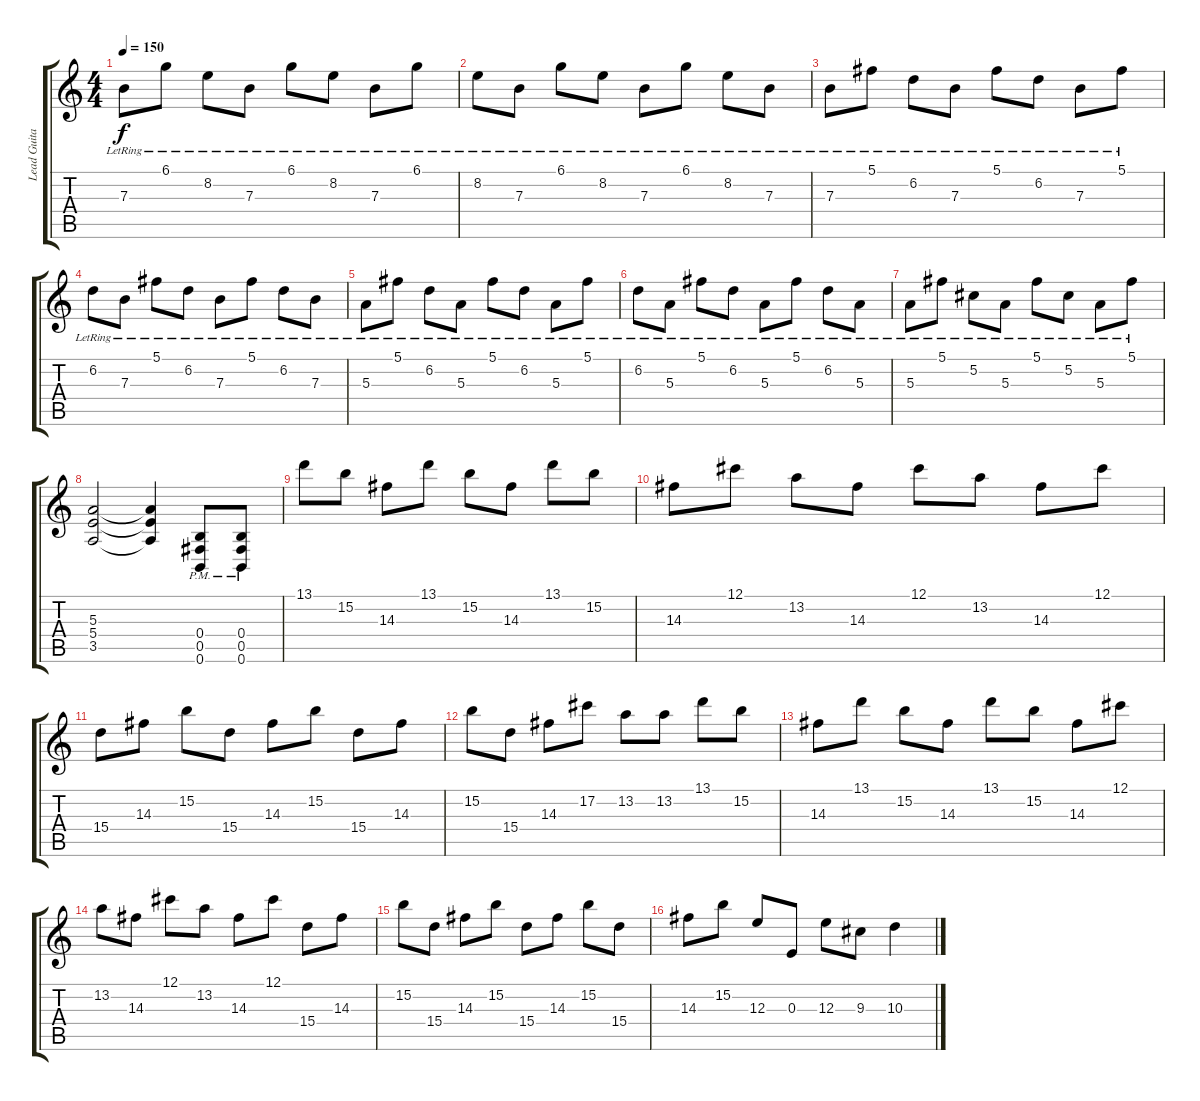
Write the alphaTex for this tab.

\track ("Lead Guitar" "Lead Guita") {instrument distortionguitar}
\staff {score tabs}
\tuning (Db4 Ab3 E3 B2 Gb2 B1) {hide}
\ts (4 4)
\tempo 150
\clef g2
\ks c
7.3{lr}.8{dy f} 6.1{lr}.8 8.2{lr}.8 7.3{lr}.8 6.1{lr}.8 8.2{lr}.8 7.3{lr}.8 6.1{lr}.8 |
8.2{lr}.8 7.3{lr}.8 6.1{lr}.8 8.2{lr}.8 7.3{lr}.8 6.1{lr}.8 8.2{lr}.8 7.3{lr}.8 |
7.3{lr}.8 5.1{lr}.8 6.2{lr}.8 7.3{lr}.8 5.1{lr}.8 6.2{lr}.8 7.3{lr}.8 5.1{lr}.8 |
6.2{lr}.8 7.3{lr}.8 5.1{lr}.8 6.2{lr}.8 7.3{lr}.8 5.1{lr}.8 6.2{lr}.8 7.3{lr}.8 |
5.3{lr}.8 5.1{lr}.8 6.2{lr}.8 5.3{lr}.8 5.1{lr}.8 6.2{lr}.8 5.3{lr}.8 5.1{lr}.8 |
6.2{lr}.8 5.3{lr}.8 5.1{lr}.8 6.2{lr}.8 5.3{lr}.8 5.1{lr}.8 6.2{lr}.8 5.3{lr}.8 |
5.3{lr}.8 5.1{lr}.8 5.2{lr}.8 5.3{lr}.8 5.1{lr}.8 5.2{lr}.8 5.3{lr}.8 5.1{lr}.8 |
(5.3 5.4 3.5).2{instrument distortionguitar} (5.3{t} 5.4{t} 3.5{t}).4 (0.4{pm} 0.5{pm} 0.6{pm}).8 (0.4{pm} 0.5{pm} 0.6{pm}).8 |
13.1.8 15.2.8 14.3.8 13.1.8 15.2.8 14.3.8 13.1.8 15.2.8 |
14.3.8 12.1.8 13.2.8 14.3.8 12.1.8 13.2.8 14.3.8 12.1.8 |
15.4.8 14.3.8 15.2.8 15.4.8 14.3.8 15.2.8 15.4.8 14.3.8 |
15.2.8 15.4.8 14.3.8 17.2.8 13.2.8 13.2.8 13.1.8 15.2.8 |
14.3.8 13.1.8 15.2.8 14.3.8 13.1.8 15.2.8 14.3.8 12.1.8 |
13.2.8 14.3.8 12.1.8 13.2.8 14.3.8 12.1.8 15.4.8 14.3.8 |
15.2.8 15.4.8 14.3.8 15.2.8 15.4.8 14.3.8 15.2.8 15.4.8 |
14.3.8 15.2.8 12.3.8 0.3.8 12.3.8 9.3.8 10.3.4
